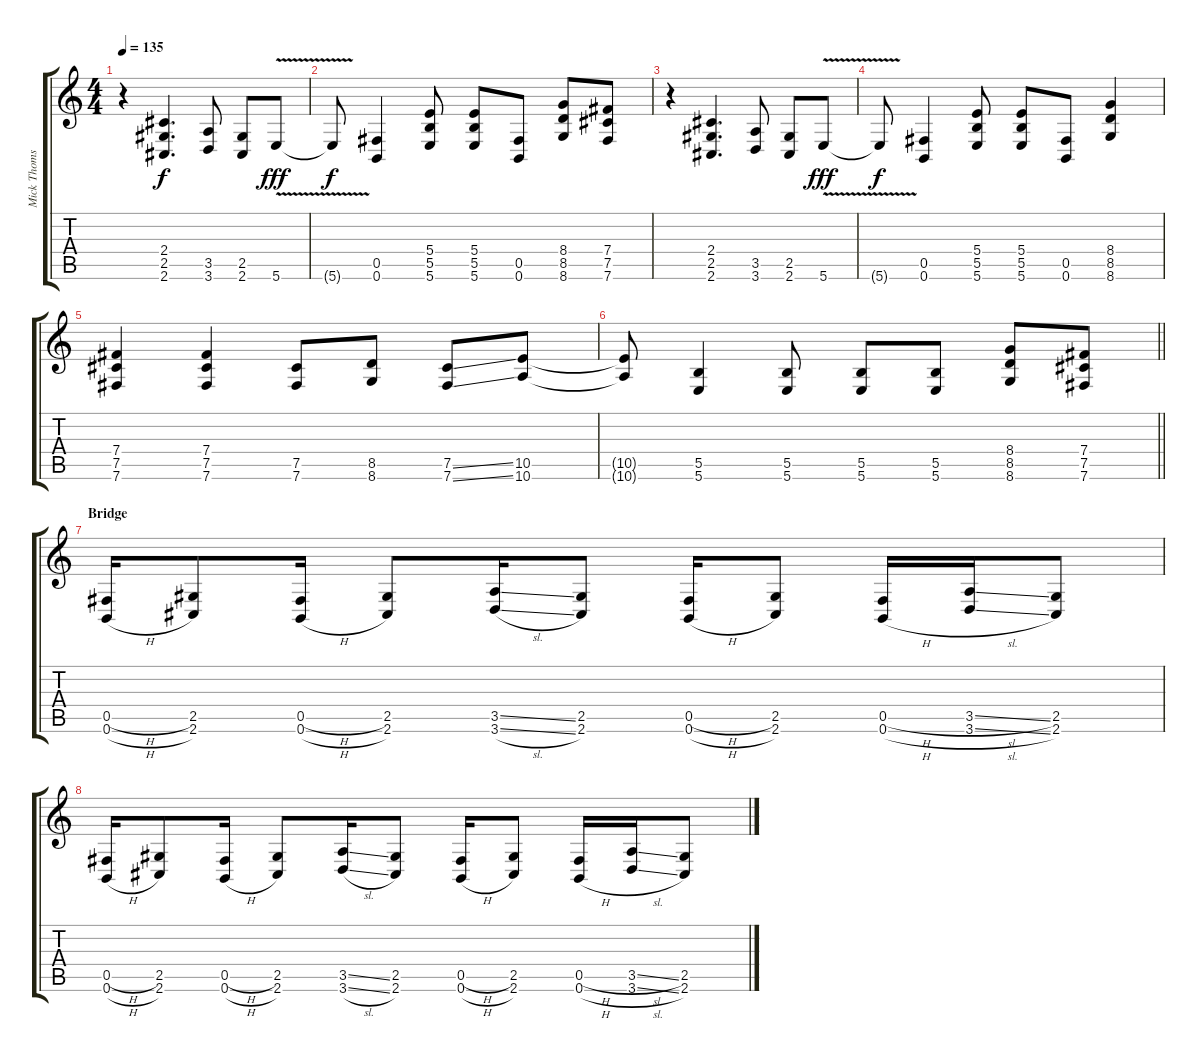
\track ("Mick Thomson" "Mick Thoms") {instrument distortionguitar}
\staff {score tabs}
\tuning (Db4 Ab3 E3 B2 Gb2 B1) {hide}
\ts (4 4)
\tempo 135
\clef g2
\ks c
r.4{dy f} (2.4 2.5 2.6).4{d} (3.5 3.6).8 (2.5 2.6).8 5.6{v}.8{dy fff} |
5.6{t}.8{dy f} (0.5 0.6).4 (5.4 5.5 5.6).8 (5.4 5.5 5.6).8 (0.5 0.6).8 (8.4 8.5 8.6).8 (7.4 7.5 7.6).8 |
r.4 (2.4 2.5 2.6).4{d} (3.5 3.6).8 (2.5 2.6).8 5.6{v}.8{dy fff} |
5.6{t}.8{dy f} (0.5 0.6).4 (5.4 5.5 5.6).8 (5.4 5.5 5.6).8 (0.5 0.6).8 (8.4 8.5 8.6).4 |
(7.4 7.5 7.6).4 (7.4 7.5 7.6).4 (7.5 7.6).8 (8.5 8.6).8 (7.5{ss} 7.6{ss}).8 (10.5 10.6).8 |
\barLineRight lightlight
(10.5{t} 10.6{t}).8 (5.5 5.6).4 (5.5 5.6).8 (5.5 5.6).8 (5.5 5.6).8 (8.4 8.5 8.6).8 (7.4 7.5 7.6).8 |
\section ("" "Bridge")
(0.5{h} 0.6{h}).16 (2.5 2.6).8 (0.5{h} 0.6{h}).16 (2.5 2.6).8 (3.5{ss} 3.6{sl}).16 (2.5 2.6).8 (0.5{h} 0.6{h}).16 (2.5 2.6).8 (0.5{h} 0.6{h}).16 (3.5{sl} 3.6{sl}).16 (2.5 2.6).8 |
(0.5{h} 0.6{h}).16 (2.5 2.6).8 (0.5{h} 0.6{h}).16 (2.5 2.6).8 (3.5{ss} 3.6{sl}).16 (2.5 2.6).8 (0.5{h} 0.6{h}).16 (2.5 2.6).8 (0.5{h} 0.6{h}).16 (3.5{sl} 3.6{sl}).16 (2.5 2.6).8
